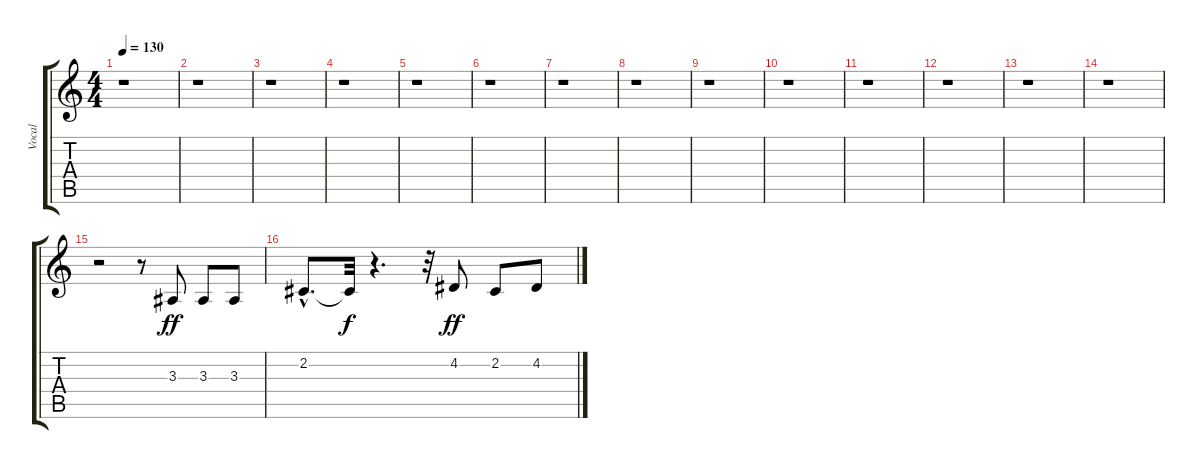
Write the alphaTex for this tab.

\track ("Vocal" "Vocal") {instrument voiceoohs}
\staff {score tabs}
\tuning (E4 B3 G3 D3 A2 E2) {hide}
\ts (4 4)
\tempo 130
\clef g2
\ks c
r.1{dy ff} |
r.1 |
r.1 |
r.1 |
r.1 |
r.1 |
r.1 |
r.1 |
r.1 |
r.1 |
r.1 |
r.1 |
r.1 |
r.1 |
r.2 r.8 3.3.8 3.3.8 3.3.8 |
2.2{hac}.8{d} 2.2{t}.32{dy f} r.4{d} r.32 4.2.8{dy ff} 2.2.8 4.2.8
